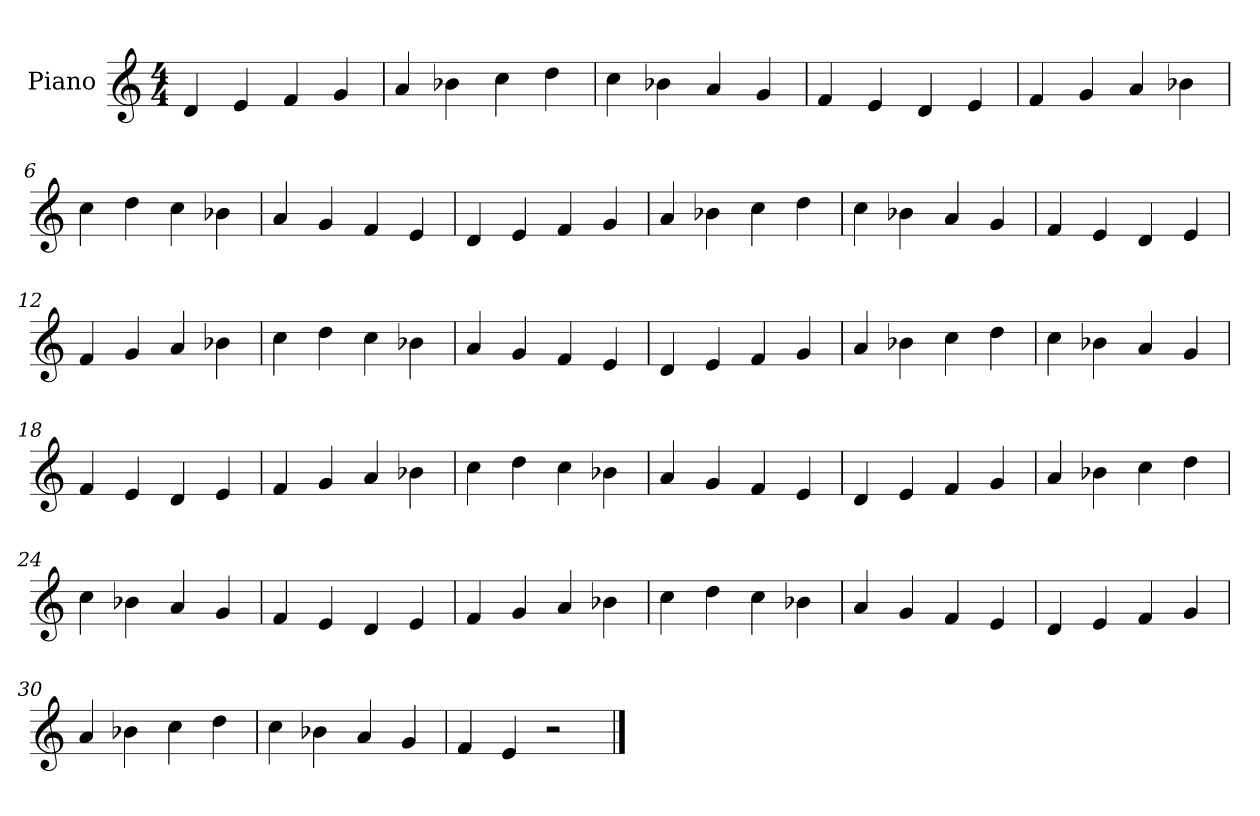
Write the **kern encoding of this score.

**kern
*part1
*staff1
*I"Piano
*I'Pno.
*clefG2
*k[]
*M4/4
=1
4d/
4e/
4f/
4g/
=2
4a/
4b-X\
4cc\
4dd\
=3
4cc\
4b-X\
4a/
4g/
=4
4f/
4e/
4d/
4e/
=5
4f/
4g/
4a/
4b-X\
=6
4cc\
4dd\
4cc\
4b-X\
=7
4a/
4g/
4f/
4e/
=8
4d/
4e/
4f/
4g/
!!LO:LB:g=z
=9
4a/
4b-X\
4cc\
4dd\
=10
4cc\
4b-X\
4a/
4g/
=11
4f/
4e/
4d/
4e/
=12
4f/
4g/
4a/
4b-X\
=13
4cc\
4dd\
4cc\
4b-X\
=14
4a/
4g/
4f/
4e/
=15
4d/
4e/
4f/
4g/
=16
4a/
4b-X\
4cc\
4dd\
!!LO:LB:g=z
=17
4cc\
4b-X\
4a/
4g/
=18
4f/
4e/
4d/
4e/
=19
4f/
4g/
4a/
4b-X\
=20
4cc\
4dd\
4cc\
4b-X\
=21
4a/
4g/
4f/
4e/
=22
4d/
4e/
4f/
4g/
=23
4a/
4b-X\
4cc\
4dd\
=24
4cc\
4b-X\
4a/
4g/
!!LO:LB:g=z
=25
4f/
4e/
4d/
4e/
=26
4f/
4g/
4a/
4b-X\
=27
4cc\
4dd\
4cc\
4b-X\
=28
4a/
4g/
4f/
4e/
=29
4d/
4e/
4f/
4g/
=30
4a/
4b-X\
4cc\
4dd\
=31
4cc\
4b-X\
4a/
4g/
=32
4f/
4e/
2r
==
*-
